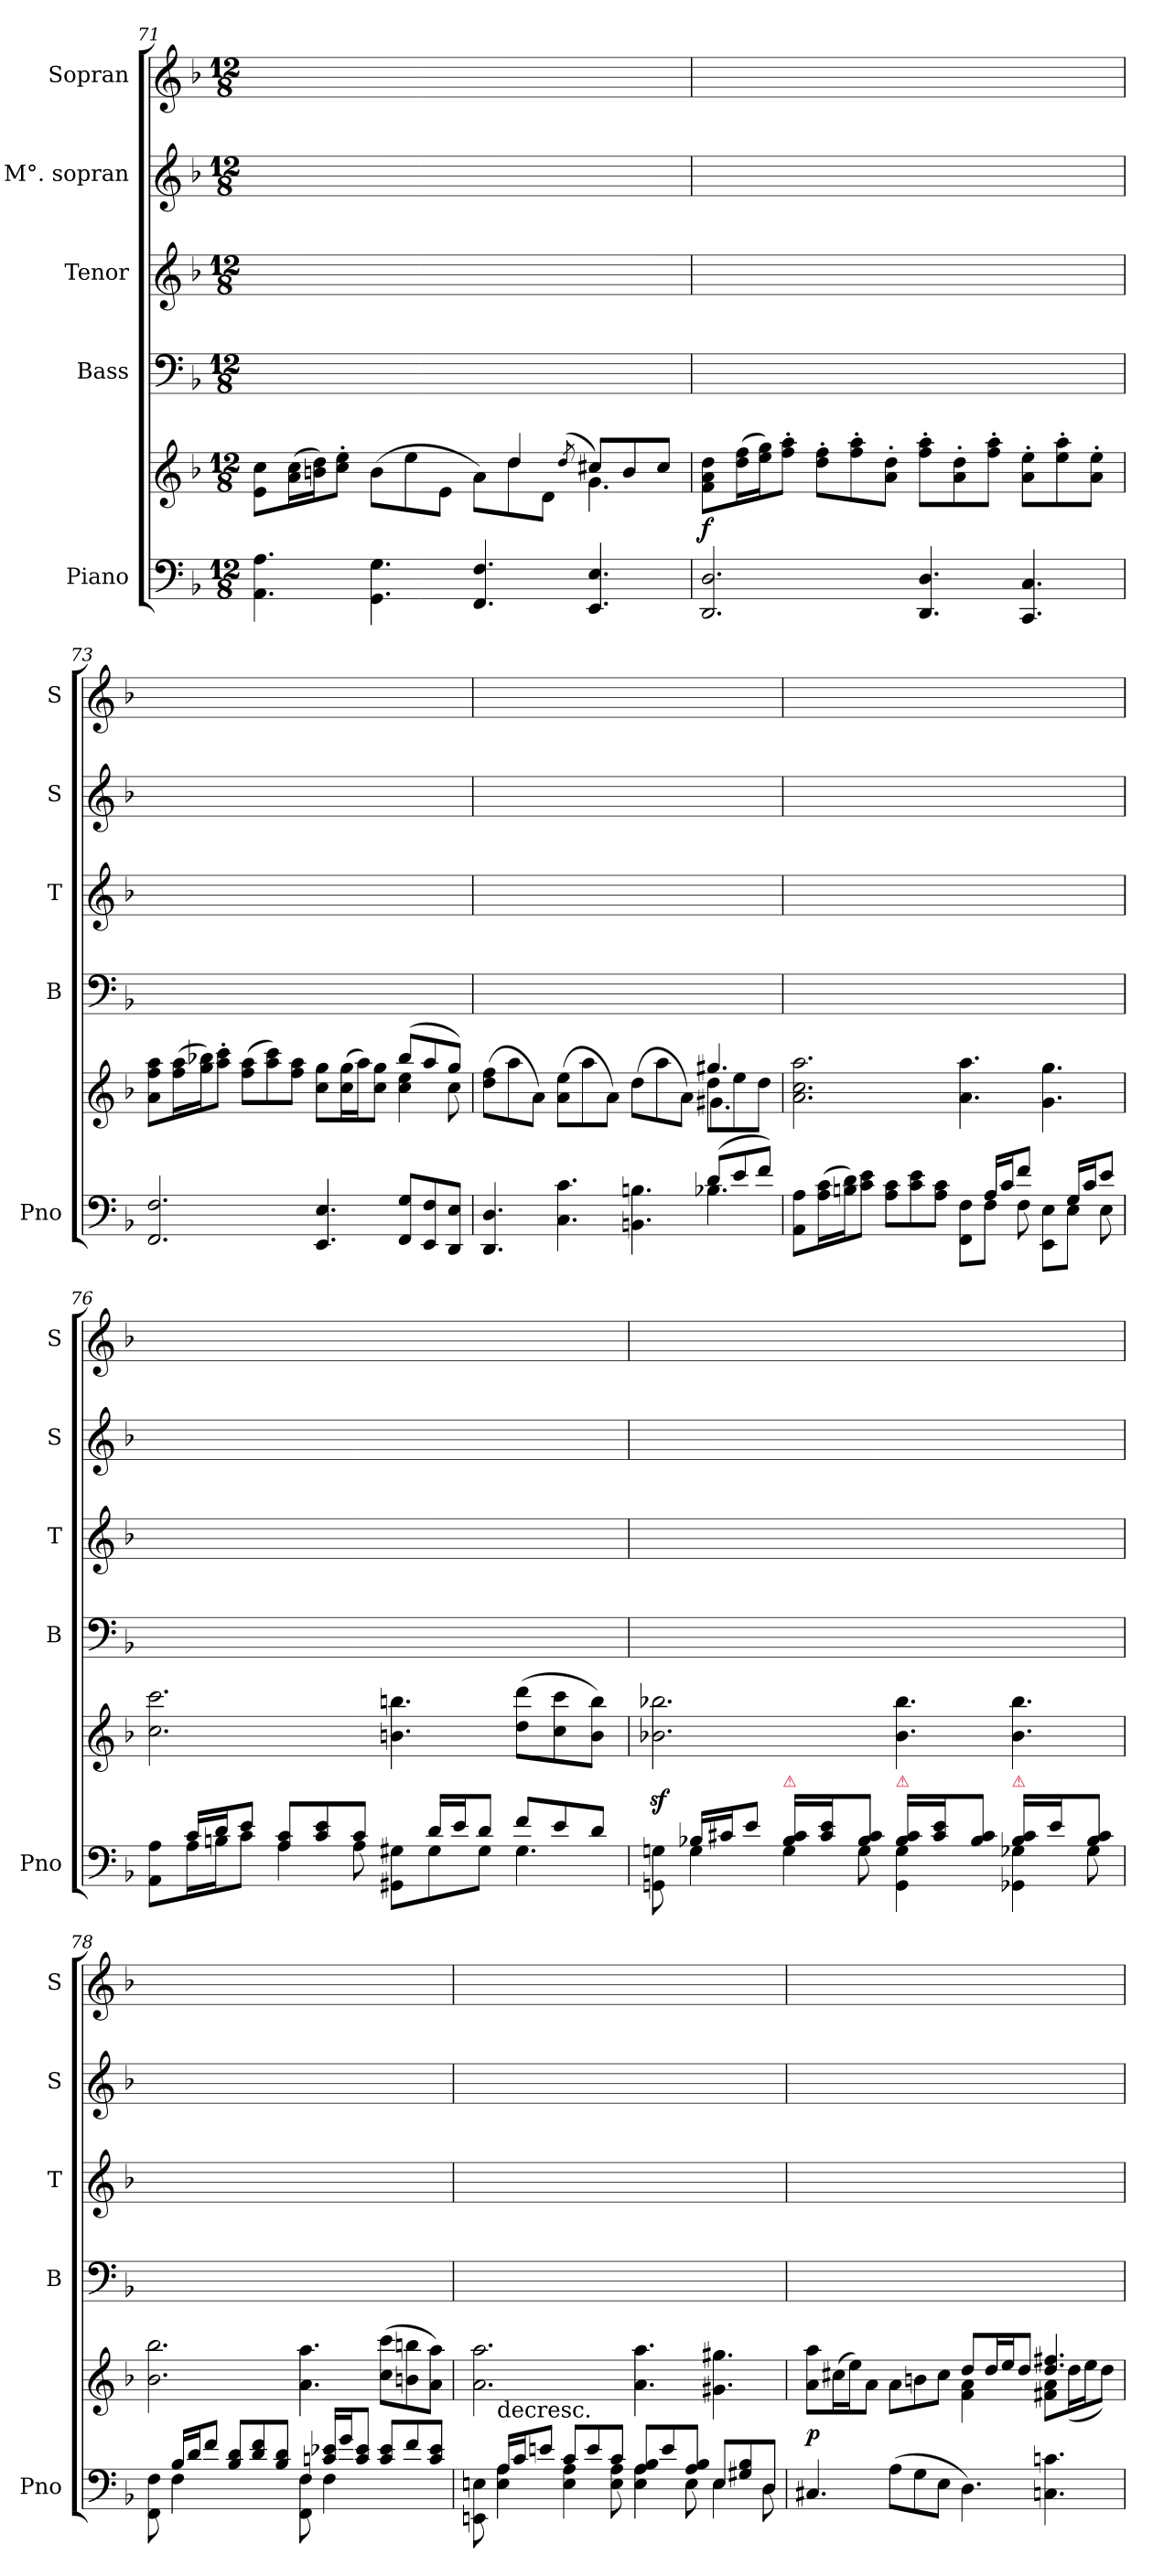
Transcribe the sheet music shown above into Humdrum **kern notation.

**kern	**kern	**dynam	**kern	**kern	**kern	**kern
*part5	*part5	*part5	*part4	*part3	*part2	*part1
*staff6	*staff5	*staff5/6	*staff4	*staff3	*staff2	*staff1
*I"Piano	*	*	*I"Bass	*I"Tenor	*I"M°. sopran	*I"Sopran
*I'Pno	*	*	*I'B	*I'T	*I'S	*I'S
*clefF4	*clefG2	*	*clefF4	*clefG2	*clefG2	*clefG2
*	*	*	*	*ITrd8c12	*	*
*k[b-]	*k[b-]	*	*k[b-]	*k[b-]	*k[b-]	*k[b-]
*d:	*d:	*	*d:	*d:	*d:	*d:
*M12/8	*M12/8	*	*M12/8	*M12/8	*M12/8	*M12/8
=71	=71	=71	=71	=71	=71	=71
*	*^	*	*	*	*	*
4.AA\ 4.A\	8e\ 8cc\L	2.ryy	.	1.ryy	1.ryy	1.ryy	1.ryy
.	(16a\ 16cc\L	.	.	.	.	.	.
.	16bn\ 16dd\J)	.	.	.	.	.	.
.	8cc'\ 8ee'\J	.	.	.	.	.	.
4.GG\ 4.G\	(8b\L	.	.	.	.	.	.
.	8ee\	.	.	.	.	.	.
.	8e\J	.	.	.	.	.	.
4.FF/ 4.F/	8ryy	8a\L)	.	.	.	.	.
.	4dd/	8dd\	.	.	.	.	.
.	.	8d\J	.	.	.	.	.
.	(<8qdd/	.	.	.	.	.	.
4.EE/ 4.E/	8cc#X/L)	4.g\	.	.	.	.	.
.	8b/	.	.	.	.	.	.
.	8cc#/J	.	.	.	.	.	.
*	*v	*v	*	*	*	*	*
=72	=72	=72	=72	=72	=72	=72
2.DD/ 2.D/	8f\ 8a\ 8dd\L	f	1.ryy	1.ryy	1.ryy	1.ryy
.	(16dd\ 16ff\L	.	.	.	.	.
.	16ee\ 16gg\J)	.	.	.	.	.
.	8ff'\ 8aa'\J	.	.	.	.	.
.	8dd'\ 8ff'\L	.	.	.	.	.
.	8ff'\ 8aa'\	.	.	.	.	.
.	8a'\ 8dd'\J	.	.	.	.	.
4.DD/ 4.D/	8ff'\ 8aa'\L	.	.	.	.	.
.	8a'\ 8dd'\	.	.	.	.	.
.	8ff'\ 8aa'\J	.	.	.	.	.
4.CC/ 4.C/	8a'\ 8ee'\L	.	.	.	.	.
.	8ee'\ 8aa'\	.	.	.	.	.
.	8a'\ 8ee'\J	.	.	.	.	.
=73	=73	=73	=73	=73	=73	=73
*	*^	*	*	*	*	*
2.FF/ 2.F/	8a\ 8ff\ 8aa\L	2.ryy	.	1.ryy	1.ryy	1.ryy	1.ryy
.	(16ff\ 16aa\L	.	.	.	.	.	.
.	16gg\ 16bb-X\J)	.	.	.	.	.	.
.	8aa'\ 8ccc'\J	.	.	.	.	.	.
.	(<8ff\ 8aa\L	.	.	.	.	.	.
.	8aa\ 8ccc\)	.	.	.	.	.	.
.	8ff\ 8aa\J	.	.	.	.	.	.
4.EE/ 4.E/	8cc\ 8gg\L	4.ryy	.	.	.	.	.
.	(16cc\ 16gg\L	.	.	.	.	.	.
.	16aa\J)	.	.	.	.	.	.
.	8cc\ 8gg\J	.	.	.	.	.	.
8FF/ 8G/L	(8bb-/L	4cc\ 4ee\	.	.	.	.	.
8EE/ 8F/	8aa/	.	.	.	.	.	.
8DD/ 8E/J	8gg/J)	8cc\	.	.	.	.	.
=74	=74	=74	=74	=74	=74	=74	=74
*^	*	*^	*	*	*	*	*
4.DD/ 4.D/	2.ryy	(8dd\ 8ff\L	2.ryy	2.ryy	.	1.ryy	1.ryy	1.ryy	1.ryy
.	.	8aa\	.	.	.	.	.	.	.
.	.	8a\J)	.	.	.	.	.	.	.
4.C\ 4.c\	.	(8a\ 8ee\L	.	.	.	.	.	.	.
.	.	8aa\	.	.	.	.	.	.	.
.	.	8a\J)	.	.	.	.	.	.	.
4.BBn\ 4.Bn\	4.ryy	(8dd\L	4.ryy	4.ryy	.	.	.	.	.
.	.	8aa\	.	.	.	.	.	.	.
.	.	8a\J)	.	.	.	.	.	.	.
(8d/L	4.B-X\	4.gg#X/	8dd\L	4.g#X\	.	.	.	.	.
8e/	.	.	8ee\	.	.	.	.	.	.
8f/J)	.	.	8dd\J	.	.	.	.	.	.
*	*	*	*v	*v	*	*	*	*	*
=75	=75	=75	=75	=75	=75	=75	=75	=75
!	!	!LO:TX:a:t=Clar.	!	!	!	!	!	!
*	*	*v	*v	*	*	*	*	*
8AA\ 8A\L	2.ryy	2.a\ 2.cc\ 2.aa\	.	1.ryy	1.ryy	1.ryy	1.ryy
(16A\ 16c\L	.	.	.	.	.	.	.
16Bn\ 16d\J)	.	.	.	.	.	.	.
8c\ 8e\J	.	.	.	.	.	.	.
8A\ 8c\L	.	.	.	.	.	.	.
8c\ 8e\	.	.	.	.	.	.	.
8A\ 8c\J	.	.	.	.	.	.	.
8ryy	8FF\ 8F\L	4.a\ 4.aa\	.	.	.	.	.
16A/LL	8F\J	.	.	.	.	.	.
16c/J	.	.	.	.	.	.	.
8f/J	8F\	.	.	.	.	.	.
8ryy	8EE\ 8E\L	4.g\ 4.gg\	.	.	.	.	.
16G/LL	8E\J	.	.	.	.	.	.
16c/J	.	.	.	.	.	.	.
8e/J	8E\	.	.	.	.	.	.
=76	=76	=76	=76	=76	=76	=76	=76
8ryy	8AA\ 8A\L	2.cc\ 2.ccc\	.	1.ryy	1.ryy	1.ryy	1.ryy
16c/LL	16A\L	.	.	.	.	.	.
16d/J	16Bn\J	.	.	.	.	.	.
8e/J	8c\J	.	.	.	.	.	.
8A/ 8c/L	4A\	.	.	.	.	.	.
8c/ 8e/	.	.	.	.	.	.	.
8c/J	8A\	.	.	.	.	.	.
8ryy	8GG#X\ 8G#X\L	4.bn\ 4.bbn\	.	.	.	.	.
16d/LL	8G#\	.	.	.	.	.	.
16e/J	.	.	.	.	.	.	.
8d/J	8G#\J	.	.	.	.	.	.
8f/L	4.G#\	(8dd\ 8ddd\L	.	.	.	.	.
8e/	.	8cc\ 8ccc\	.	.	.	.	.
8d/J	.	8b\ 8bb\J)	.	.	.	.	.
=77	=77	=77	=77	=77	=77	=77	=77
8GGn\ 8Gn\	8ryy	2.b-Xz\ 2.bb-Xz\	.	1.ryy	1.ryy	1.ryy	1.ryy
16B-X/LL	4G\	.	.	.	.	.	.
16c#X/J	.	.	.	.	.	.	.
8e/J	.	.	.	.	.	.	.
!LO:TX:a:color=crimson:t=⚠	!	!	!	!	!	!	!
!LO:N:vis=16	!	!	!	!	!	!	!
8B-/ 8c#/LL	4G\	.	.	.	.	.	.
!LO:N:vis=16	!	!	!	!	!	!	!
8c#/ 8e/J	.	.	.	.	.	.	.
8B-/ 8c#/J	8G\	.	.	.	.	.	.
!LO:TX:a:color=crimson:t=⚠	!	!	!	!	!	!	!
!LO:N:vis=16	!	!	!	!	!	!	!
8B-/ 8c#/LL	4GG\ 4G\	4.b-\ 4.bb-\	.	.	.	.	.
!LO:N:vis=16	!	!	!	!	!	!	!
8c#/ 8e/J	.	.	.	.	.	.	.
8B-/ 8c#/J	8ryy	.	.	.	.	.	.
!LO:TX:a:color=crimson:t=⚠	!	!	!	!	!	!	!
!LO:N:vis=16	!	!	!	!	!	!	!
8B-/ 8c#/LL	4GG-X\ 4G-X\	4.b-\ 4.bb-\	.	.	.	.	.
!LO:N:vis=16	!	!	!	!	!	!	!
8e/J	.	.	.	.	.	.	.
8B-/ 8c#/J	8G-\	.	.	.	.	.	.
=78	=78	=78	=78	=78	=78	=78	=78
8FF\ 8F\	8ryy	2.b-\ 2.bb-\	.	1.ryy	1.ryy	1.ryy	1.ryy
16B-/LL	4F\	.	.	.	.	.	.
16d/J	.	.	.	.	.	.	.
8f/J	.	.	.	.	.	.	.
8B-/ 8d/L	4.ryy	.	.	.	.	.	.
8d/ 8f/	.	.	.	.	.	.	.
8B-/ 8d/J	.	.	.	.	.	.	.
8FF\ 8F\	8ryy	4.a\ 4.aa\	.	.	.	.	.
16cn/ 16e-X/LL	4F\	.	.	.	.	.	.
16g/J	.	.	.	.	.	.	.
8c/ 8e-/J	.	.	.	.	.	.	.
8c/ 8e-/L	4.ryy	(8cc\ 8ccc\L	.	.	.	.	.
8f/	.	8bn\ 8bbn\	.	.	.	.	.
8c/ 8e-/J	.	8a\ 8aa\J)	.	.	.	.	.
=79	=79	=79	=79	=79	=79	=79	=79
*	*	*^	*	*	*	*	*
8EEn\ 8En\	8ryy	2.a\ 2.aa\	8ryy	.	1.ryy	1.ryy	1.ryy	1.ryy
!	!	!	!LO:TX:b:t=decresc.	!	!	!	!	!
16A/LL	4E\ 4A\	.	1ryy	.	.	.	.	.
16c/J	.	.	.	.	.	.	.	.
8en/J	.	.	.	.	.	.	.	.
8c/L	4E\ 4A\	.	.	.	.	.	.	.
8e/	.	.	.	.	.	.	.	.
8c/J	8E\ 8A\	.	.	.	.	.	.	.
8A/ 8B-/L	4E\ 4A\	4.a\ 4.aa\	.	.	.	.	.	.
8e/	.	.	.	.	.	.	.	.
8A/ 8B-/J	8E\	.	.	.	.	.	.	.
8E/L	4E\	4.g#X\ 4.gg#X\	4.ryy	.	.	.	.	.
8G#X/ 8B-/	.	.	.	.	.	.	.	.
8D/J	8D\	.	.	.	.	.	.	.
*v	*v	*	*	*	*	*	*	*
=80	=80	=80	=80	=80	=80	=80	=80
4.C#X/	8a\ 8aa\L	2.ryy	p	1.ryy	1.ryy	1.ryy	1.ryy
.	(16cc#X\L	.	.	.	.	.	.
.	16ee\J)	.	.	.	.	.	.
.	8a\J	.	.	.	.	.	.
(8A\L	8a\L	.	.	.	.	.	.
8G\	8bn\	.	.	.	.	.	.
8E\J	8cc#\J	.	.	.	.	.	.
4.D\)	8dd/L	4f\ 4a\	.	.	.	.	.
.	16dd/L	.	.	.	.	.	.
.	16ee/J	.	.	.	.	.	.
.	8dd/J	8ryy	.	.	.	.	.
4.Cn\ 4.cn\	4.dd/ 4.ff#X/	8f#X\ 8a\L	.	.	.	.	.
.	.	(>16dd\L	.	.	.	.	.
.	.	16ee\J	.	.	.	.	.
.	.	8dd\J)	.	.	.	.	.
*	*v	*v	*	*	*	*	*
=	=	=	=	=	=	=
*-	*-	*-	*-	*-	*-	*-
